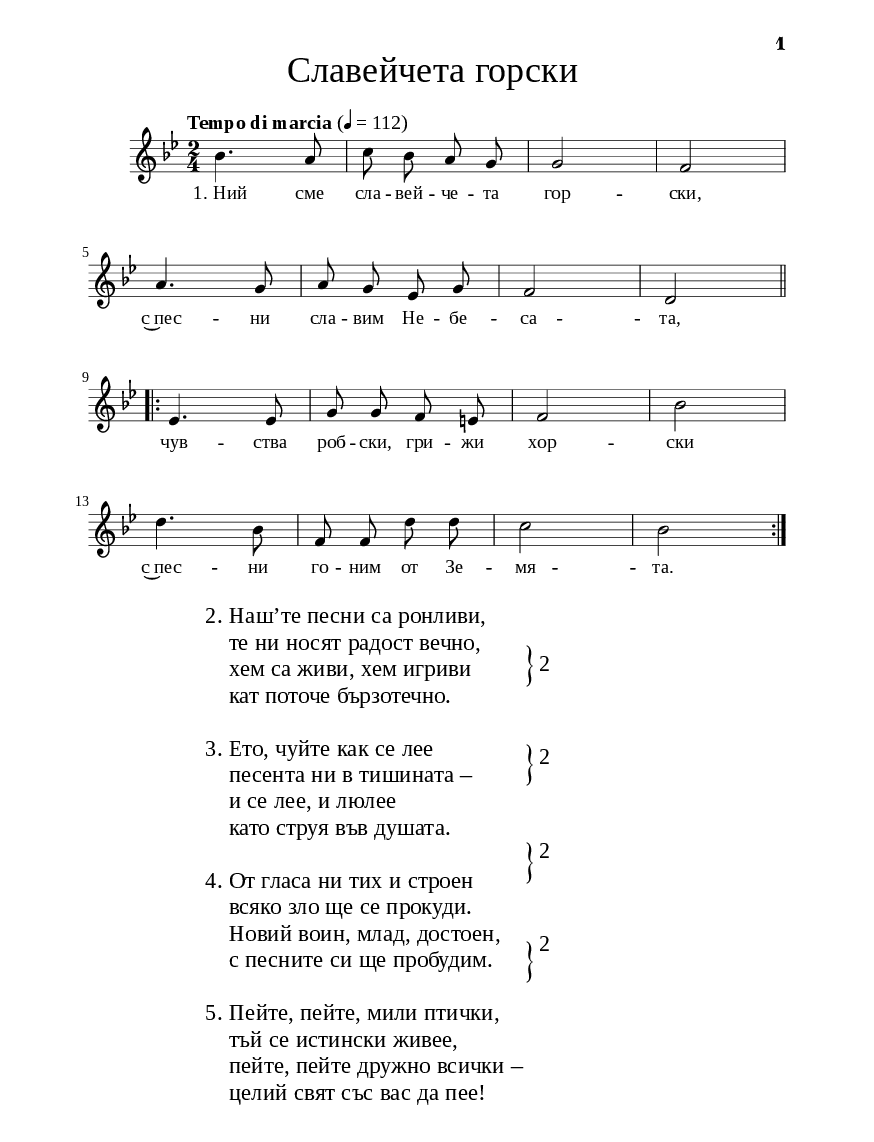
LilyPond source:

\version "2.24.4"

% include paper part and global functions
\include "include/globals.ily"
"rightBraces049" = \markup {
  \column {
    % repeat braces
    \translate #'(0 . -5.5 )
    \right-brace #20

    \translate #'(0 . -10.0 )
    \right-brace #20

    \translate #'(0 . -10.0 )
    \right-brace #20

    \translate #'(0 . -10.0 )
    \right-brace #20
  }
  \column {
    % repeat numbers
    \translate #'(0 . -6.1 )
    2

    \translate #'(0 . -12.0 )
    2

    \translate #'(0 . -12.0 )
    2

    \translate #'(0 . -12.0 )
    2
  }
}

\bookpart {
  \label #'ref049
  \tocItem \markup "Славейчета горски"
  \include "include/bookpart-paper.ily"
  \score {
    \include "include/score-layout.ily"

    \new Voice \absolute  {
      \clef treble
      \key bes \major
      \time 2/4
      \tempoFunc "Tempo di marcia" 4 "112"
      \autoBeamOff

      bes'4. a'8 | c''8 bes' a' g' |  g'2 |  f'2 \break |
      a'4. g'8  | a'8 g' es' g' |  f'2 |   d'2 | \break
      \bar ".|:-||"
      es'4. es'8 | g'8 g' f' e' | f'2 | bes'2 | \break

      d''4. bes'8 | f'8 f' d'' d'' | c''2  bes'2 | \break
      \bar ":|."
    }

    \addlyrics {
      "1. Ний" сме сла -- вей -- че -- та гор -- ски, с~пес -- ни
      сла -- вим Не -- бе -- са -- та, чув -- ства роб -- ски, гри -- жи
      хор -- ски с~пес -- ни го -- ним от Зе -- мя -- та.
    }

    \header {
      title = \titleFunc #'ref_desc_3 "Славейчета горски " "Slavejčeta gorski "
    }

    \midi{}

  } % score

  \markup \fontsize #bgCoupletFontSize {
    \hspace #15
    \override #`(baseline-skip . ,bgCoupletBaselineSkip)
    \column {

      \line { 2.  Наш’те песни са ронливи,}

      \line {   "   " те ни носят радост вечно, }

      \line {   "   "  хем са живи, хем игриви}

      \line {   "   " кат поточе бързотечно.}
      \line {   "   " }

      \line {   3. Ето, чуйте как се лее}

      \line {   "   " песента ни в тишината –}

      \line {   "   " и се лее, и люлее}

      \line {   "   " като струя във душата.}
      \line {   "   " }

      \line {   4. От гласа ни тих и строен}

      \line {   "   " всяко зло ще се прокуди.}

      \line {   "   "Новий воин, млад, достоен, }

      \line {   "   " с песните си ще пробудим.}
      \line {   "   " }

      \line {   5. Пейте, пейте, мили птички,}

      \line {   "   "тъй се истински живее,}

      \line {   "   "пейте, пейте дружно всички – }

      \line {   "   " целий свят със вас да пее! }
    } \"rightBraces049"

  } % markup


} % bookpart
